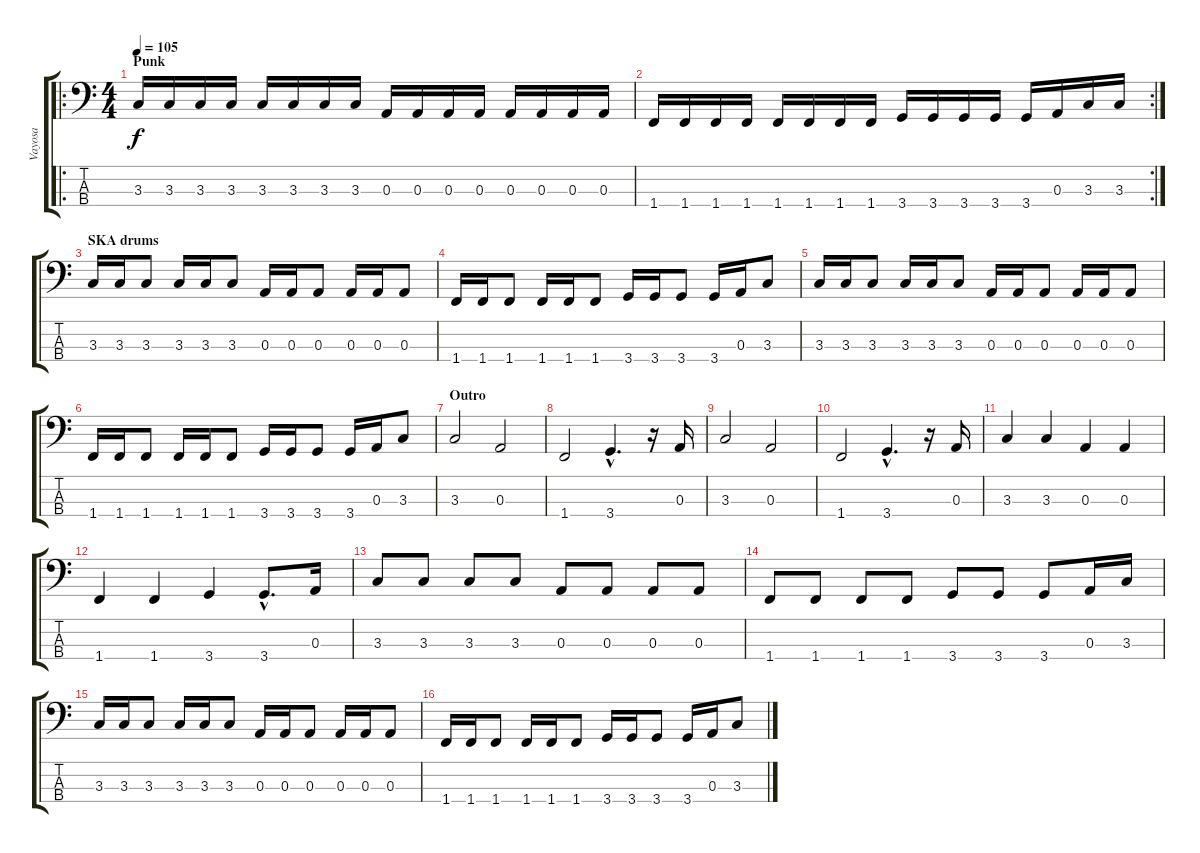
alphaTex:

\track ("Vayosa" "Vayosa") {instrument electricbassfinger}
\staff {score tabs}
\tuning (G2 D2 A1 E1) {hide}
\ro
\ts (4 4)
\section ("" "Punk")
\tempo 105
\clef f4
\ks c
3.3.16{dy f} 3.3.16 3.3.16 3.3.16 3.3.16 3.3.16 3.3.16 3.3.16 0.3.16 0.3.16 0.3.16 0.3.16 0.3.16 0.3.16 0.3.16 0.3.16 |
\rc 2
1.4.16 1.4.16 1.4.16 1.4.16 1.4.16 1.4.16 1.4.16 1.4.16 3.4.16 3.4.16 3.4.16 3.4.16 3.4.16 0.3.16 3.3.16 3.3.16 |
\section ("" "SKA drums")
3.3.16 3.3.16 3.3.8 3.3.16 3.3.16 3.3.8 0.3.16 0.3.16 0.3.8 0.3.16 0.3.16 0.3.8 |
1.4.16 1.4.16 1.4.8 1.4.16 1.4.16 1.4.8 3.4.16 3.4.16 3.4.8 3.4.16 0.3.16 3.3.8 |
3.3.16 3.3.16 3.3.8 3.3.16 3.3.16 3.3.8 0.3.16 0.3.16 0.3.8 0.3.16 0.3.16 0.3.8 |
1.4.16 1.4.16 1.4.8 1.4.16 1.4.16 1.4.8 3.4.16 3.4.16 3.4.8 3.4.16 0.3.16 3.3.8 |
\section ("" "Outro")
3.3.2 0.3.2 |
1.4.2 3.4{hac}.4{d} r.16 0.3.16 |
3.3.2 0.3.2 |
1.4.2 3.4{hac}.4{d} r.16 0.3.16 |
3.3.4 3.3.4 0.3.4 0.3.4 |
1.4.4 1.4.4 3.4.4 3.4{hac}.8{d} 0.3.16 |
3.3.8 3.3.8 3.3.8 3.3.8 0.3.8 0.3.8 0.3.8 0.3.8 |
1.4.8 1.4.8 1.4.8 1.4.8 3.4.8 3.4.8 3.4.8 0.3.16 3.3.16 |
3.3.16 3.3.16 3.3.8 3.3.16 3.3.16 3.3.8 0.3.16 0.3.16 0.3.8 0.3.16 0.3.16 0.3.8 |
1.4.16 1.4.16 1.4.8 1.4.16 1.4.16 1.4.8 3.4.16 3.4.16 3.4.8 3.4.16 0.3.16 3.3.8
